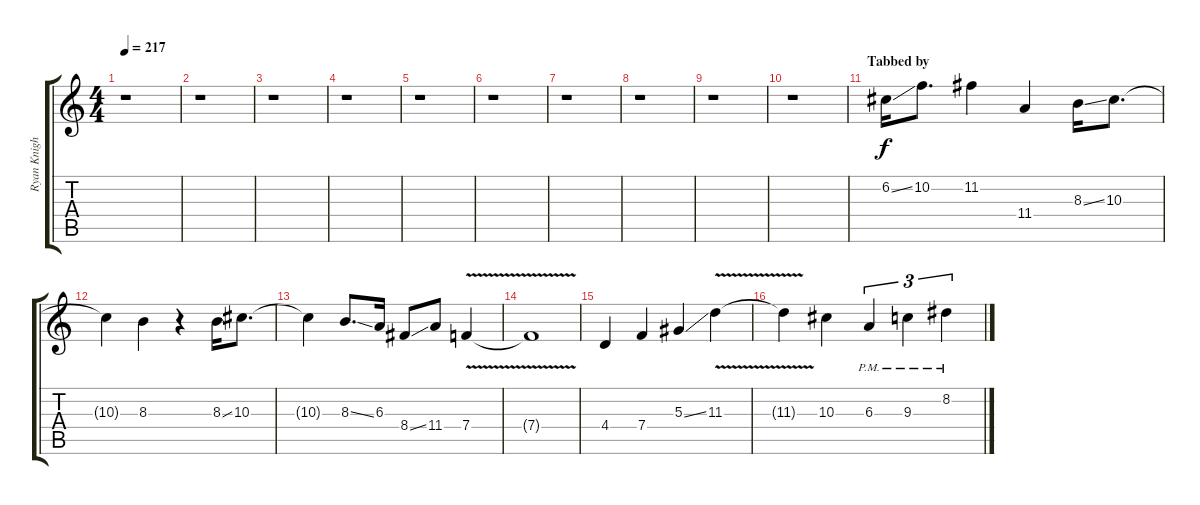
\track ("Ryan Knight (Solo)" "Ryan Knigh") {instrument overdrivenguitar}
\staff {score tabs}
\tuning (C4 G3 Eb3 Bb2 F2 C2) {hide}
\ts (4 4)
\tempo 217
\clef g2
\ks c
r.1{dy f} |
r.1 |
r.1 |
r.1 |
r.1 |
r.1 |
r.1 |
r.1 |
r.1 |
r.1 |
\section ("" "Tabbed by")
6.2{ss}.16 10.2.8{d} 11.2.4 11.4.4 8.3{ss}.16 10.3.8{d} |
10.3{t}.4 8.3.4 r.4 8.3{ss}.16 10.3.8{d} |
10.3{t}.4 8.3{ss}.8{d} 6.3.16 8.4{ss}.8 11.4.8 7.4{v}.4 |
7.4{t}.1 |
4.4.4 7.4.4 5.3{ss}.4 11.3{v}.4 |
11.3{t}.4 10.3.4 6.3{pm}.4{tu (3 2)} 9.3{pm}.4{tu (3 2)} 8.2{pm}.4{tu (3 2)}
